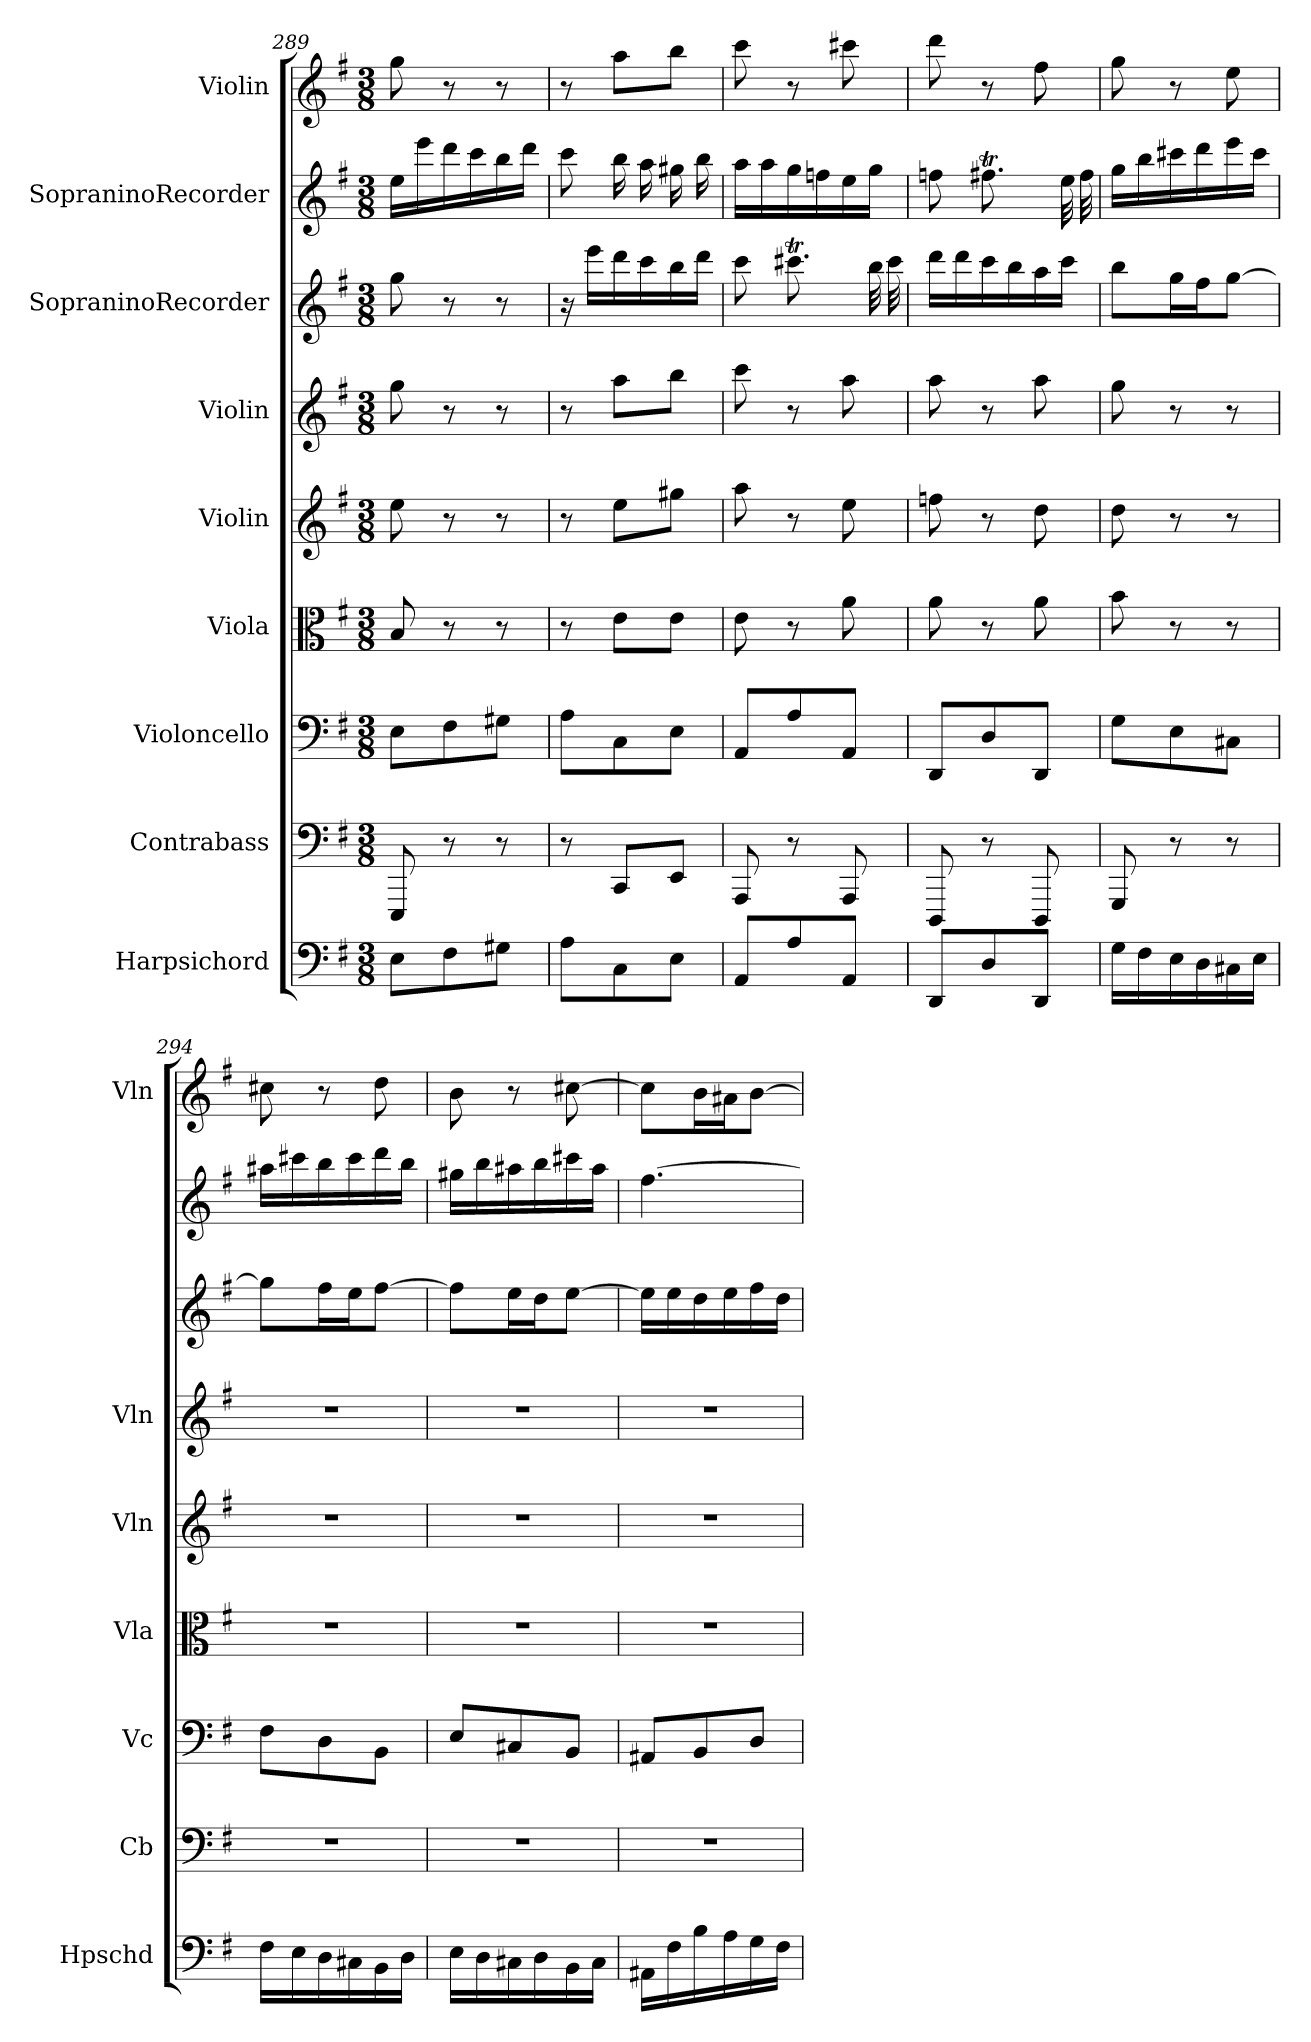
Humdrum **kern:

**kern	**kern	**kern	**kern	**kern	**kern	**kern	**kern	**kern
*part9	*part8	*part7	*part6	*part5	*part4	*part3	*part2	*part1
*staff9	*staff8	*staff7	*staff6	*staff5	*staff4	*staff3	*staff2	*staff1
*I"Harpsichord	*I"Contrabass	*I"Violoncello	*I"Viola	*I"Violin	*I"Violin	*I"SopraninoRecorder	*I"SopraninoRecorder	*I"Violin
*I'Hpschd	*I'Cb	*I'Vc	*I'Vla	*I'Vln	*I'Vln	*	*	*I'Vln
*clefF4	*clefF4	*clefF4	*clefC3	*clefG2	*clefG2	*clefG2	*clefG2	*clefG2
*k[f#]	*k[f#]	*k[f#]	*k[f#]	*k[f#]	*k[f#]	*k[f#]	*k[f#]	*k[f#]
*G:	*G:	*G:	*G:	*G:	*G:	*G:	*G:	*G:
*M3/8	*M3/8	*M3/8	*M3/8	*M3/8	*M3/8	*M3/8	*M3/8	*M3/8
=289	=289	=289	=289	=289	=289	=289	=289	=289
8E\L	8EEE/	8E\L	8B/	8ee\	8gg\	8gg\	16ee\LL	8gg\
.	.	.	.	.	.	.	16eee\	.
8F#\	8r	8F#\	8r	8r	8r	8r	16ddd\	8r
.	.	.	.	.	.	.	16ccc\	.
8G#X\J	8r	8G#X\J	8r	8r	8r	8r	16bb\	8r
.	.	.	.	.	.	.	16ddd\JJ	.
=290	=290	=290	=290	=290	=290	=290	=290	=290
8A\L	8r	8A\L	8r	8r	8r	16r	8ccc\	8r
.	.	.	.	.	.	16eee\LL	.	.
8C\	8CC/L	8C\	8e\L	8ee\L	8aa\L	16ddd\	16bb\	8aa\L
.	.	.	.	.	.	16ccc\	16aa\	.
8E\J	8EE/J	8E\J	8e\J	8gg#X\J	8bb\J	16bb\	16gg#X\	8bb\J
.	.	.	.	.	.	16ddd\JJ	16bb\	.
=291	=291	=291	=291	=291	=291	=291	=291	=291
8AA/L	8AAA/	8AA/L	8e\	8aa\	8ccc\	8ccc\	16aa\LL	8ccc\
.	.	.	.	.	.	.	16aa\	.
8A/	8r	8A/	8r	8r	8r	8.ccc#Xt\	16gg\	8r
.	.	.	.	.	.	.	16ffn\	.
8AA/J	8AAA/	8AA/J	8a\	8ee\	8aa\	.	16ee\	8ccc#X\
.	.	.	.	.	.	32bb\	16gg\JJ	.
.	.	.	.	.	.	32ccc#\	.	.
=292	=292	=292	=292	=292	=292	=292	=292	=292
8DD/L	8DDD/	8DD/L	8a\	8ffn\	8aa\	16ddd\LL	8ffn\	8ddd\
.	.	.	.	.	.	16ddd\	.	.
8D/	8r	8D/	8r	8r	8r	16ccc\	8.ff#Xt\	8r
.	.	.	.	.	.	16bb\	.	.
8DD/J	8DDD/	8DD/J	8a\	8dd\	8aa\	16aa\	.	8ff#\
.	.	.	.	.	.	16ccc\JJ	32ee\	.
.	.	.	.	.	.	.	32ff#\	.
=293	=293	=293	=293	=293	=293	=293	=293	=293
16G\LL	8GGG/	8G\L	8b\	8dd\	8gg\	8bb\L	16gg\LL	8gg\
16F#\	.	.	.	.	.	.	16bb\	.
16E\	8r	8E\	8r	8r	8r	16gg\L	16ccc#X\	8r
16D\	.	.	.	.	.	16ff#\J	16ddd\	.
16C#X\	8r	8C#X\J	8r	8r	8r	[8gg\J	16eee\	8ee\
16E\JJ	.	.	.	.	.	.	16ccc#\JJ	.
=294	=294	=294	=294	=294	=294	=294	=294	=294
16F#\LL	4.r	8F#\L	4.r	4.r	4.r	8gg\L]	16aa#X\LL	8cc#X\
16E\	.	.	.	.	.	.	16ccc#X\	.
16D\	.	8D\	.	.	.	16ff#\L	16bb\	8r
16C#X\	.	.	.	.	.	16ee\J	16ccc#\	.
16BB\	.	8BB\J	.	.	.	[8ff#\J	16ddd\	8dd\
16D\JJ	.	.	.	.	.	.	16bb\JJ	.
=295	=295	=295	=295	=295	=295	=295	=295	=295
16E\LL	4.r	8E/L	4.r	4.r	4.r	8ff#\L]	16gg#X\LL	8b\
16D\	.	.	.	.	.	.	16bb\	.
16C#X\	.	8C#X/	.	.	.	16ee\L	16aa#X\	8r
16D\	.	.	.	.	.	16dd\J	16bb\	.
16BB\	.	8BB/J	.	.	.	[8ee\J	16ccc#X\	[8cc#X\
16C#\JJ	.	.	.	.	.	.	16aa#\JJ	.
=296	=296	=296	=296	=296	=296	=296	=296	=296
16AA#X\LL	4.r	8AA#X/L	4.r	4.r	4.r	16ee\LL]	[4.ff#\	8cc#\L]
16F#\	.	.	.	.	.	16ee\	.	.
16B\	.	8BB/	.	.	.	16dd\	.	16b\L
16A\	.	.	.	.	.	16ee\	.	16a#X\J
16G\	.	8D/J	.	.	.	16ff#\	.	[8b\J
16F#\JJ	.	.	.	.	.	16dd\JJ	.	.
=	=	=	=	=	=	=	=	=
*-	*-	*-	*-	*-	*-	*-	*-	*-
